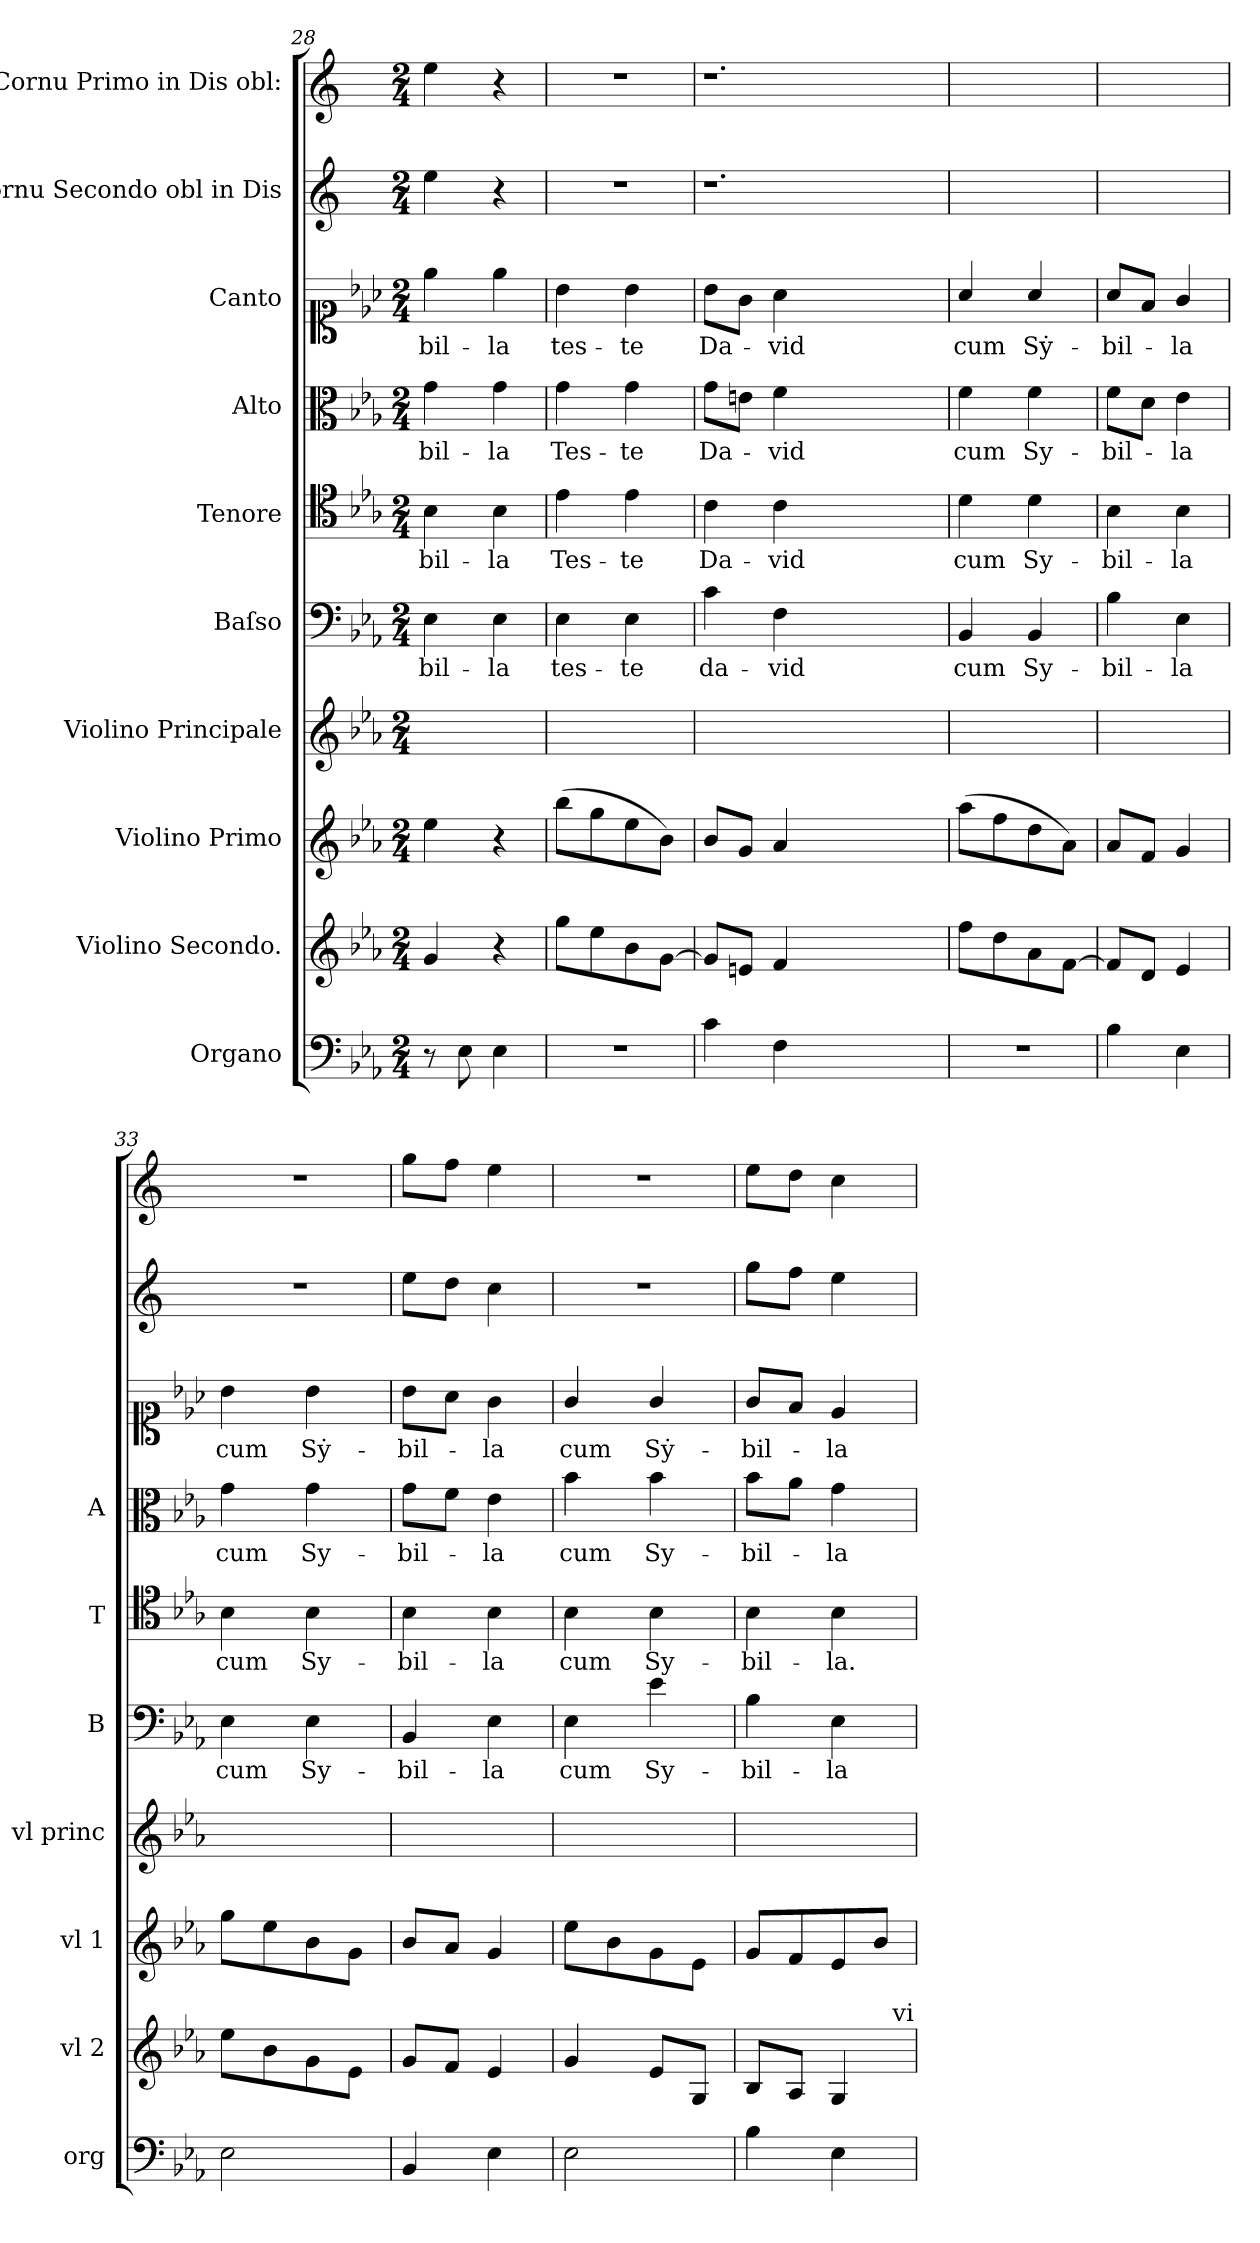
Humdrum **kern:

**kern	**kern	**kern	**kern	**kern	**text	**kern	**text	**kern	**text	**kern	**text	**kern	**kern
*part10	*part9	*part8	*part7	*part6	*part6	*part5	*part5	*part4	*part4	*part3	*part3	*part2	*part1
*staff10	*staff9	*staff8	*staff7	*staff6	*staff6	*staff5	*staff5	*staff4	*staff4	*staff3	*staff3	*staff2	*staff1
*I"Organo	*I"Violino Secondo.	*I"Violino Primo	*I"Violino Principale	*I"Baſso	*	*I"Tenore	*	*I"Alto	*	*I"Canto	*	*I"Cornu Secondo obl in Dis	*I"Cornu Primo in Dis obl:
*I'org	*I'vl 2	*I'vl 1	*I'vl princ	*I'B	*	*I'T	*	*I'A	*	*	*	*	*
*clefF4	*clefG2	*clefG2	*clefG2	*clefF4	*	*clefC4	*	*clefC3	*	*clefC1	*	*clefG2	*clefG2
*	*	*	*	*	*	*	*	*	*	*	*	*ITrd5c9	*ITrd5c9
*k[b-e-a-]	*k[b-e-a-]	*k[b-e-a-]	*k[b-e-a-]	*k[b-e-a-]	*	*k[b-e-a-]	*	*k[b-e-a-]	*	*k[b-e-a-]	*	*k[b-e-a-]	*k[b-e-a-]
*E-:	*E-:	*E-:	*E-:	*E-:	*	*E-:	*	*E-:	*	*E-:	*	*E-:	*E-:
*M2/4	*M2/4	*M2/4	*M2/4	*M2/4	*	*M2/4	*	*M2/4	*	*M2/4	*	*M2/4	*M2/4
=28	=28	=28	=28	=28	=28	=28	=28	=28	=28	=28	=28	=28	=28
8r	4g/	4ee-\	2ryy	4E-\	-bil-	4B-\	-bil-	4g\	-bil-	4ee-\	-bil-	4g\	4g\
8E-\	.	.	.	.	.	.	.	.	.	.	.	.	.
4E-\	4r	4r	.	4E-\	-la	4B-\	-la	4g\	-la	4ee-\	-la	4r	4r
=29	=29	=29	=29	=29	=29	=29	=29	=29	=29	=29	=29	=29	=29
2r	8gg\L	(8bb-\L	2ryy	4E-\	tes-	4e-\	Tes-	4g\	Tes-	4b-\	tes-	2r	2r
.	8ee-\	8gg\	.	.	.	.	.	.	.	.	.	.	.
.	8b-\	8ee-\	.	4E-\	-te	4e-\	-te	4g\	-te	4b-\	-te	.	.
.	[8g\J	8b-\J)	.	.	.	.	.	.	.	.	.	.	.
=30	=30	=30	=30	=30	=30	=30	=30	=30	=30	=30	=30	=30	=30
4c\	8g/L]	8b-/L	2ryy	4c\	da-	4c\	Da-	8g\L	Da-	8b-\L	Da-	1.r	1.r
.	8en/J	8g/J	.	.	.	.	.	8en\J	.	8g\J	.	.	.
4F\	4f/	4a-/	.	4F\	-vid	4c\	-vid	4f\	-vid	4a-\	-vid	.	.
1ryy	1ryy	1ryy	1ryy	1ryy	.	1ryy	.	1ryy	.	1ryy	.	.	.
=31	=31	=31	=31	=31	=31	=31	=31	=31	=31	=31	=31	=31	=31
2r	8ff\L	(8aa-\L	2ryy	4BB-/	cum	4d\	cum	4f\	cum	4a-/	cum	2ryy	2ryy
.	8dd\	8ff\	.	.	.	.	.	.	.	.	.	.	.
.	8a-\	8dd\	.	4BB-/	Sy-	4d\	Sy-	4f\	Sy-	4a-/	Sẏ-	.	.
.	[8f\J	8a-\J)	.	.	.	.	.	.	.	.	.	.	.
=32	=32	=32	=32	=32	=32	=32	=32	=32	=32	=32	=32	=32	=32
4B-\	8f/L]	8a-/L	2ryy	4B-\	-bil-	4B-\	-bil-	8f\L	-bil-	8a-/L	-bil-	2ryy	2ryy
.	8d/J	8f/J	.	.	.	.	.	8d\J	.	8f/J	.	.	.
4E-\	4e-/	4g/	.	4E-\	-la	4B-\	-la	4e-\	-la	4g/	-la	.	.
=33	=33	=33	=33	=33	=33	=33	=33	=33	=33	=33	=33	=33	=33
!	!	!	!	!	!	!	!LO:LY:i	!	!	!	!	!	!
2E-\	8ee-\L	8gg\L	2ryy	4E-\	cum	4B-\	cum	4g\	cum	4b-\	cum	2r	2r
.	8b-\	8ee-\	.	.	.	.	.	.	.	.	.	.	.
!	!	!	!	!	!	!	!LO:LY:i	!	!	!	!	!	!
.	8g\	8b-\	.	4E-\	Sy-	4B-\	Sy-	4g\	Sy-	4b-\	Sẏ-	.	.
.	8e-\J	8g\J	.	.	.	.	.	.	.	.	.	.	.
=34	=34	=34	=34	=34	=34	=34	=34	=34	=34	=34	=34	=34	=34
!	!	!	!	!	!	!	!LO:LY:i	!	!	!	!	!	!
4BB-/	8g/L	8b-/L	2ryy	4BB-/	-bil-	4B-\	-bil-	8g\L	-bil-	8b-\L	-bil-	8g\L	8b-\L
.	8f/J	8a-/J	.	.	.	.	.	8f\J	.	8a-\J	.	8f\J	8a-\J
!	!	!	!	!	!	!	!LO:LY:i	!	!	!	!	!	!
4E-\	4e-/	4g/	.	4E-\	-la	4B-\	-la	4e-\	-la	4g\	-la	4e-\	4g\
=35	=35	=35	=35	=35	=35	=35	=35	=35	=35	=35	=35	=35	=35
2E-\	4g/	8ee-\L	2ryy	4E-\	cum	4B-\	cum	4b-\	cum	4g/	cum	2r	2r
.	.	8b-\	.	.	.	.	.	.	.	.	.	.	.
.	8e-/L	8g\	.	4e-\	Sy-	4B-\	Sy-	4b-\	Sy-	4g/	Sẏ-	.	.
.	8G/J	8e-\J	.	.	.	.	.	.	.	.	.	.	.
=36	=36	=36	=36	=36	=36	=36	=36	=36	=36	=36	=36	=36	=36
4B-\	8B-/L	8g/L	2ryy	4B-\	-bil-	4B-\	-bil-	8b-\L	-bil-	8g/L	-bil-	8b-\L	8g\L
.	8A-/J	8f/	.	.	.	.	.	8a-\J	.	8f/J	.	8a-\J	8f\J
4E-\	4G/	8e-/	.	4E-\	-la	4B-\	-la.	4g\	-la	4e-/	-la	4g\	4e-\
.	.	8b-/J	.	.	.	.	.	.	.	.	.	.	.
!	!LO:TX:a:rj:t=vi	!	!	!	!	!	!	!	!	!	!	!	!
=	=	=	=	=	=	=	=	=	=	=	=	=	=
*-	*-	*-	*-	*-	*-	*-	*-	*-	*-	*-	*-	*-	*-
